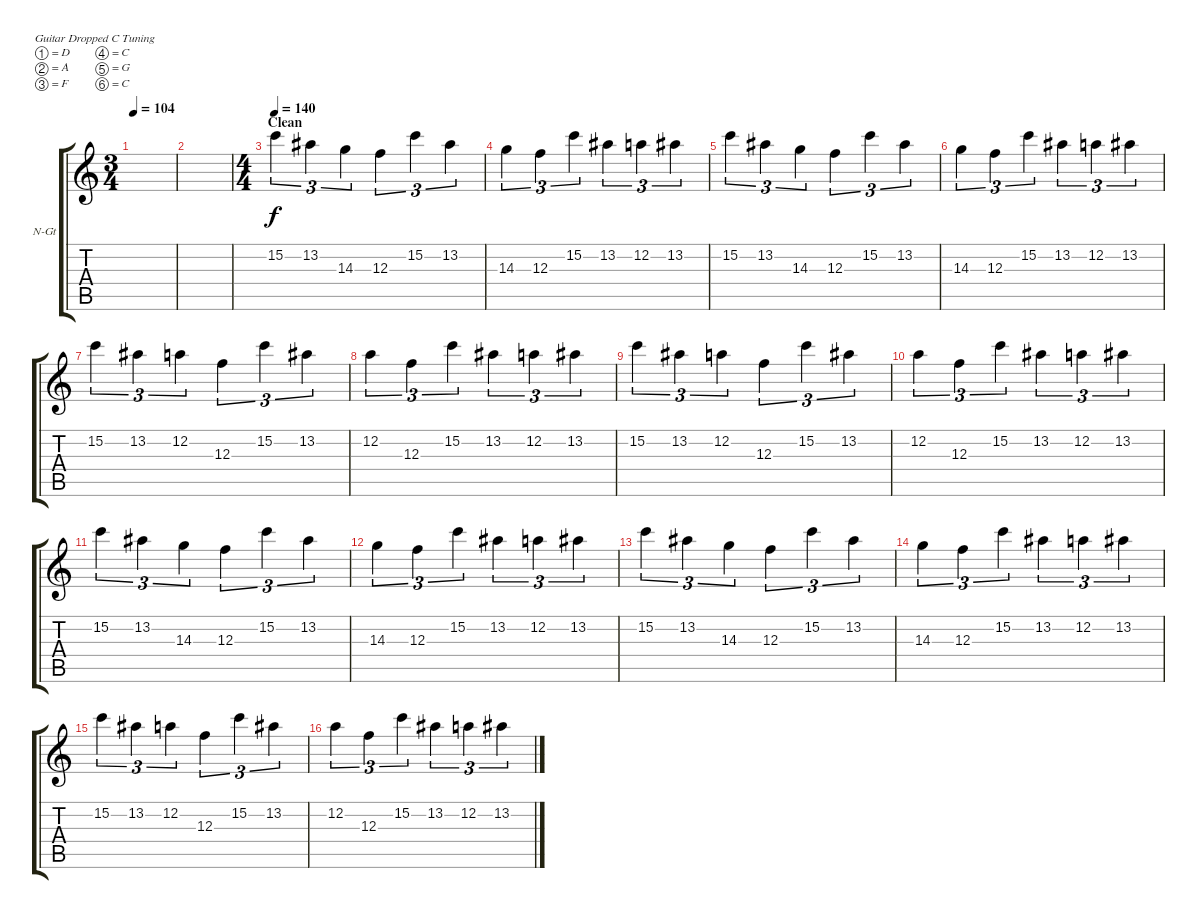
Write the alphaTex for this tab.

\bracketExtendMode groupsimilarinstruments
\firstSystemTrackNameOrientation horizontal
\otherSystemsTrackNameOrientation horizontal
\track ("Clean 1" "N-Gt") {instrument acousticguitarnylon}
\staff {score tabs}
\tuning (D4 A3 F3 C3 G2 C2)
\ts (3 4)
\tempo 104
\clef g2
\scale
0.333333
\ks c
|
\scale
0.257261 |
\ts (4 4)
\section ("" "Clean")
\tempo 140
\scale
0.485477 15.2.4{tu (3 2)} 13.2.4{tu (3 2)} 14.3.4{tu (3 2)} 12.3.4{tu (3 2)} 15.2.4{tu (3 2)} 13.2.4{tu (3 2)} |
\scale
0.257261 14.3.4{tu (3 2)} 12.3.4{tu (3 2)} 15.2.4{tu (3 2)} 13.2.4{tu (3 2)} 12.2.4{tu (3 2)} 13.2.4{tu (3 2)} |
\scale
0.333333 15.2.4{tu (3 2)} 13.2.4{tu (3 2)} 14.3.4{tu (3 2)} 12.3.4{tu (3 2)} 15.2.4{tu (3 2)} 13.2.4{tu (3 2)} |
\scale
0.333333 14.3.4{tu (3 2)} 12.3.4{tu (3 2)} 15.2.4{tu (3 2)} 13.2.4{tu (3 2)} 12.2.4{tu (3 2)} 13.2.4{tu (3 2)} |
\scale
0.333333 15.2.4{tu (3 2)} 13.2.4{tu (3 2)} 12.2.4{tu (3 2)} 12.3.4{tu (3 2)} 15.2.4{tu (3 2)} 13.2.4{tu (3 2)} |
\scale
0.333333 12.2.4{tu (3 2)} 12.3.4{tu (3 2)} 15.2.4{tu (3 2)} 13.2.4{tu (3 2)} 12.2.4{tu (3 2)} 13.2.4{tu (3 2)} |
\scale
0.333333 15.2.4{tu (3 2)} 13.2.4{tu (3 2)} 12.2.4{tu (3 2)} 12.3.4{tu (3 2)} 15.2.4{tu (3 2)} 13.2.4{tu (3 2)} |
\scale
0.333333 12.2.4{tu (3 2)} 12.3.4{tu (3 2)} 15.2.4{tu (3 2)} 13.2.4{tu (3 2)} 12.2.4{tu (3 2)} 13.2.4{tu (3 2)} |
\scale
0.333333 15.2.4{tu (3 2)} 13.2.4{tu (3 2)} 14.3.4{tu (3 2)} 12.3.4{tu (3 2)} 15.2.4{tu (3 2)} 13.2.4{tu (3 2)} |
\scale
0.333333 14.3.4{tu (3 2)} 12.3.4{tu (3 2)} 15.2.4{tu (3 2)} 13.2.4{tu (3 2)} 12.2.4{tu (3 2)} 13.2.4{tu (3 2)} |
\scale
0.333333 15.2.4{tu (3 2)} 13.2.4{tu (3 2)} 14.3.4{tu (3 2)} 12.3.4{tu (3 2)} 15.2.4{tu (3 2)} 13.2.4{tu (3 2)} |
\scale
0.333333 14.3.4{tu (3 2)} 12.3.4{tu (3 2)} 15.2.4{tu (3 2)} 13.2.4{tu (3 2)} 12.2.4{tu (3 2)} 13.2.4{tu (3 2)} |
\scale
0.333333 15.2.4{tu (3 2)} 13.2.4{tu (3 2)} 12.2.4{tu (3 2)} 12.3.4{tu (3 2)} 15.2.4{tu (3 2)} 13.2.4{tu (3 2)} |
\scale
0.333333 12.2.4{tu (3 2)} 12.3.4{tu (3 2)} 15.2.4{tu (3 2)} 13.2.4{tu (3 2)} 12.2.4{tu (3 2)} 13.2.4{tu (3 2)}
